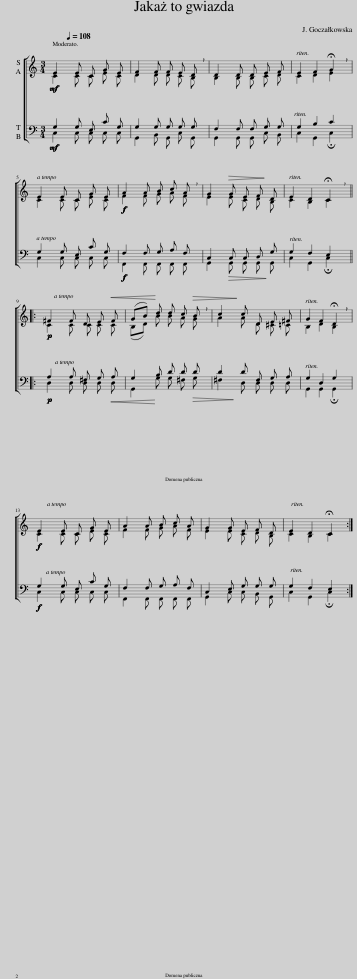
X:1
%%score [ ( 1 2 ) ( 3 4 ) ]
L:1/8
Q:1/4=108
M:3/4
I:linebreak $
K:C
V:1 treble
V:2 treble
V:3 bass
V:4 bass
V:1
!mf!!mf! E2 E C G E | F2 F F E !breath!D | D2 D D E F | E2 F2 !breath!!fermata!G2 |$ E2 E C G E | %5
!f!!f! A2 A B c !breath!A | G2!>(! G E F D!>)! | E2 D2 !breath!!fermata!C2 |:$!p!!p! ^F2 F D E!<(! F!<)! | (GB) d d c!>(! !breath!B!>)! | %10
 c2 c D E ^F | G2 F2 !breath!!fermata!D2 |$!f!!f! E2 E C G E | A2 A B c A | G2 G E F D | %15
 E2 D2 !fermata!C2 :| %16
V:2
 C2 C C E C | D2 D D C B, | B,2 B, B, C D | C2 D2 E2 |$ C2 C C E C | %5
 F2 F G A F | E2 E C D B, | C2 B,2 C2 |:$ C2 C C C C | (B,D) B B A G | %10
 A2 A D ^C =C | B,2 D2 B,2 |$ C2 C C E C | F2 F G A F | E2 E C D B, | %15
 C2 B,2 C2 :| %16
V:3
!mf!!mf! G,2 G, E, C G, | G,2 G, G, G, G, | F,2 F, F, G, G, | G,2 B,2 C2 |$ G,2 G, E, C G, | %5
!f!!f! F,2 F, G, A, F, | C,2!>(! C, C, D, G,!>)! | G,2 F,2 E,2 |:$!p!!p! A,2 A, ^F, G,!<(! A,!<)! | G,2 B, D D!>(! D!>)! | %10
 D2 D ^F, G, A, | G,2 D,2 G,2 |$!f!!f! G,2 G, E, C G, | F,2 F, G, A, F, | C,2 E, G, G, G, | %15
 G,2 F,2 E,2 :| %16
V:4
 C,2 C, C, C, C, | G,,2 B,, G,, C, G,, | G,,2 G,, G,, C, B,, | C,2 G,,2 !fermata!C,2 |$ C,2 C, C, C, C, | %5
 F,,2 F,, F,, F,, F,, | G,,2 G,, G,, G,, G,, | C,2 G,,2 !fermata!C,2 |:$ D,2 D, D, D, D, | G,,2 G, G, ^F, G, | %10
 ^F,2 D, D, D, D, | G,,2 G,,2 !fermata!G,,2 |$ C,2 C, C, C, C, | F,,2 F,, F,, F,, F,, | G,,2 C, C, B,, G,, | %15
 C,2 G,,2 !fermata!C,2 :| %16
